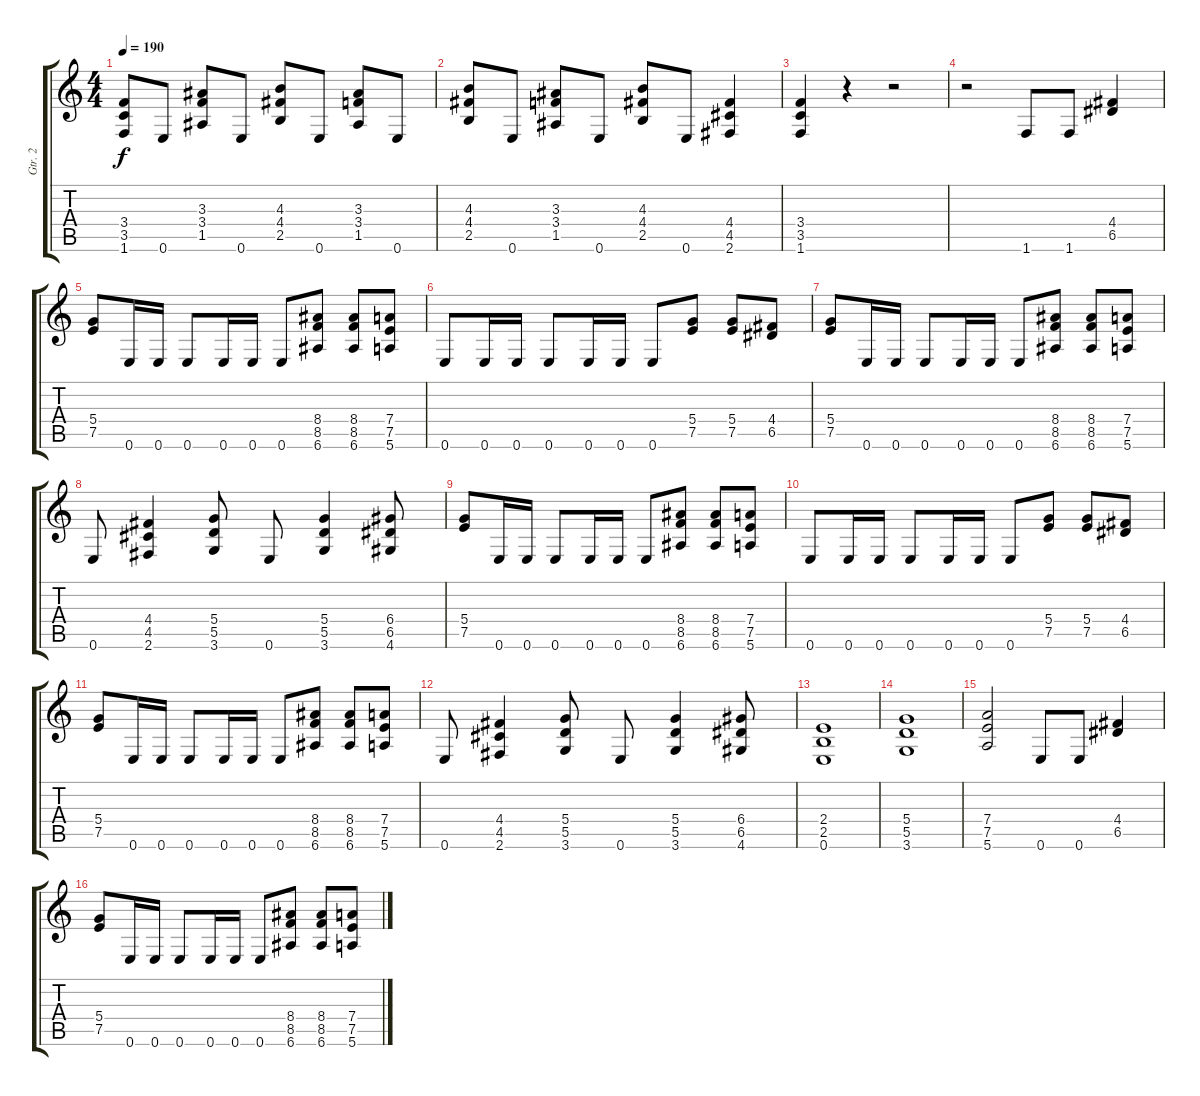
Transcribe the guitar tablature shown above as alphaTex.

\track ("Gtr. 2" "Gtr. 2") {instrument distortionguitar}
\staff {score tabs}
\tuning (E4 B3 G3 D3 A2 E2) {hide}
\ts (4 4)
\tempo 190
\clef g2
\ks c
(3.4 3.5 1.6).8{dy f} 0.6.8 (3.3 3.4 1.5).8 0.6.8 (4.3 4.4 2.5).8 0.6.8 (3.3 3.4 1.5).8 0.6.8 |
(4.3 4.4 2.5).8 0.6.8 (3.3 3.4 1.5).8 0.6.8 (4.3 4.4 2.5).8 0.6.8 (4.4 4.5 2.6).4 |
(3.4 3.5 1.6).4 r.4 r.2 |
r.2 1.6.8 1.6.8 (4.4 6.5).4 |
(5.4 7.5).8 0.6.16 0.6.16 0.6.8 0.6.16 0.6.16 0.6.8 (8.4 8.5 6.6).8 (8.4 8.5 6.6).8 (7.4 7.5 5.6).8 |
0.6.8 0.6.16 0.6.16 0.6.8 0.6.16 0.6.16 0.6.8 (5.4 7.5).8 (5.4 7.5).8 (4.4 6.5).8 |
(5.4 7.5).8 0.6.16 0.6.16 0.6.8 0.6.16 0.6.16 0.6.8 (8.4 8.5 6.6).8 (8.4 8.5 6.6).8 (7.4 7.5 5.6).8 |
0.6.8 (4.4 4.5 2.6).4 (5.4 5.5 3.6).8 0.6.8 (5.4 5.5 3.6).4 (6.4 6.5 4.6).8 |
(5.4 7.5).8 0.6.16 0.6.16 0.6.8 0.6.16 0.6.16 0.6.8 (8.4 8.5 6.6).8 (8.4 8.5 6.6).8 (7.4 7.5 5.6).8 |
0.6.8 0.6.16 0.6.16 0.6.8 0.6.16 0.6.16 0.6.8 (5.4 7.5).8 (5.4 7.5).8 (4.4 6.5).8 |
(5.4 7.5).8 0.6.16 0.6.16 0.6.8 0.6.16 0.6.16 0.6.8 (8.4 8.5 6.6).8 (8.4 8.5 6.6).8 (7.4 7.5 5.6).8 |
0.6.8 (4.4 4.5 2.6).4 (5.4 5.5 3.6).8 0.6.8 (5.4 5.5 3.6).4 (6.4 6.5 4.6).8 |
(2.4 2.5 0.6).1 |
(5.4 5.5 3.6).1 |
(7.4 7.5 5.6).2 0.6.8 0.6.8 (4.4 6.5).4 |
(5.4 7.5).8 0.6.16 0.6.16 0.6.8 0.6.16 0.6.16 0.6.8 (8.4 8.5 6.6).8 (8.4 8.5 6.6).8 (7.4 7.5 5.6).8
